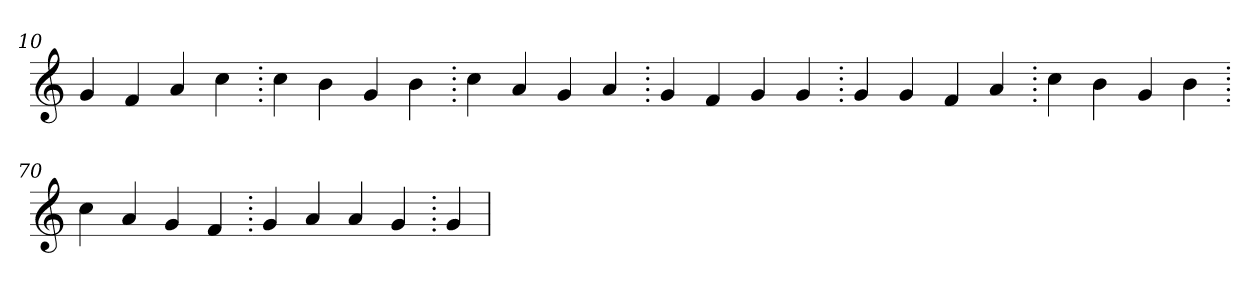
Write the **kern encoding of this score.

**kern
*part1
*staff1
*clefG2
=10.
4g
4f
4a
4cc
=20.
4cc
4b
4g
4b
=30.
4cc
4a
4g
4a
=40.
4g
4f
4g
4g
=50.
4g
4g
4f
4a
=60.
4cc
4b
4g
4b
=70.
4cc
4a
4g
4f
=80.
4g
4a
4a
4g
=90.
4g
=
*-
